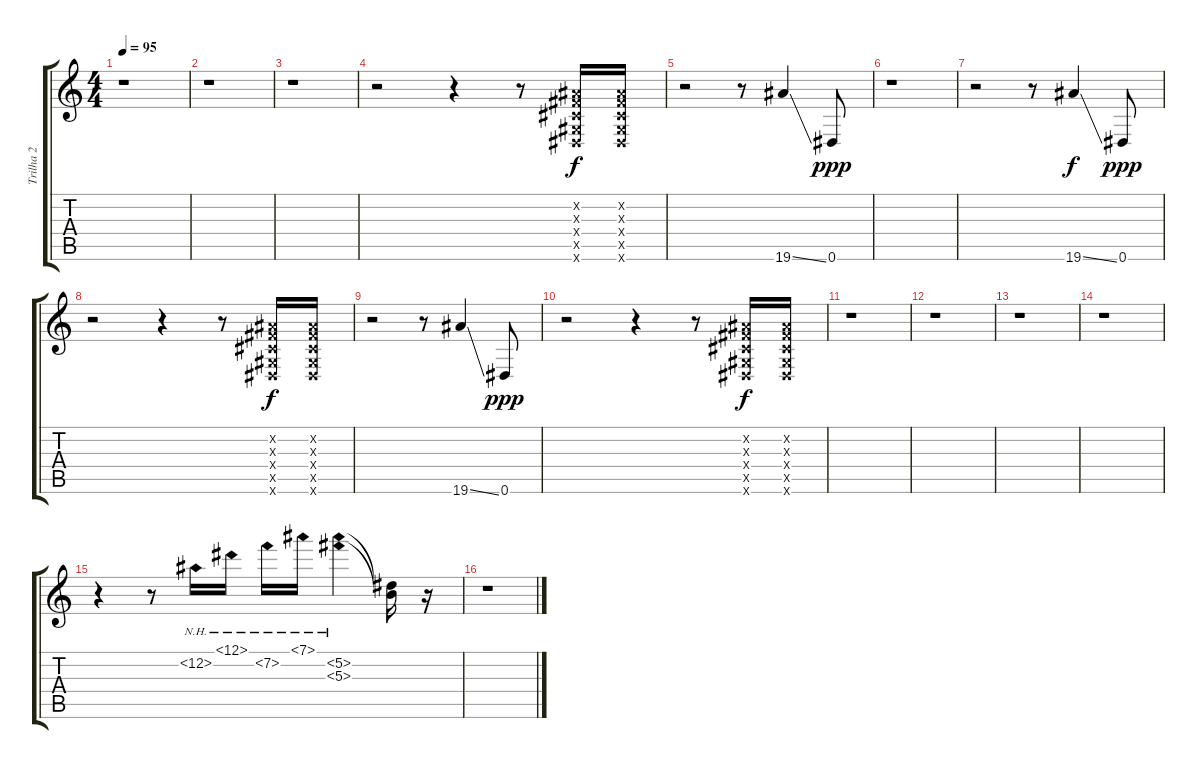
\track ("Trilha 2" "Trilha 2") {instrument distortionguitar}
\staff {score tabs}
\tuning (Eb4 Bb3 Gb3 Db3 Ab2 Eb2) {hide}
\ts (4 4)
\tempo 95
\clef g2
\ks c
r.1{dy f instrument distortionguitar} |
r.1 |
r.1 |
r.2 r.4 r.8 (0.2{x} 0.3{x} 0.4{x} 0.5{x} 0.6{x}).16 (0.2{x} 0.3{x} 0.4{x} 0.5{x} 0.6{x}).16 |
r.2 r.8 19.6{ss}.4 0.6.8{dy ppp} |
r.1 |
r.2 r.8 19.6{ss}.4{dy f} 0.6.8{dy ppp} |
r.2 r.4 r.8 (0.2{x} 0.3{x} 0.4{x} 0.5{x} 0.6{x}).16{dy f} (0.2{x} 0.3{x} 0.4{x} 0.5{x} 0.6{x}).16 |
r.2 r.8 19.6{ss}.4 0.6.8{dy ppp} |
r.2 r.4 r.8 (0.2{x} 0.3{x} 0.4{x} 0.5{x} 0.6{x}).16{dy f} (0.2{x} 0.3{x} 0.4{x} 0.5{x} 0.6{x}).16 |
r.1 |
r.1 |
r.1 |
r.1 |
r.4 r.8 12.2{nh}.16 12.1{nh}.16 7.2{nh}.16 7.1{nh}.16 (5.2{nh} 5.3{nh}).4 (5.2{t} 5.3{t}).16 r.16 |
r.1
